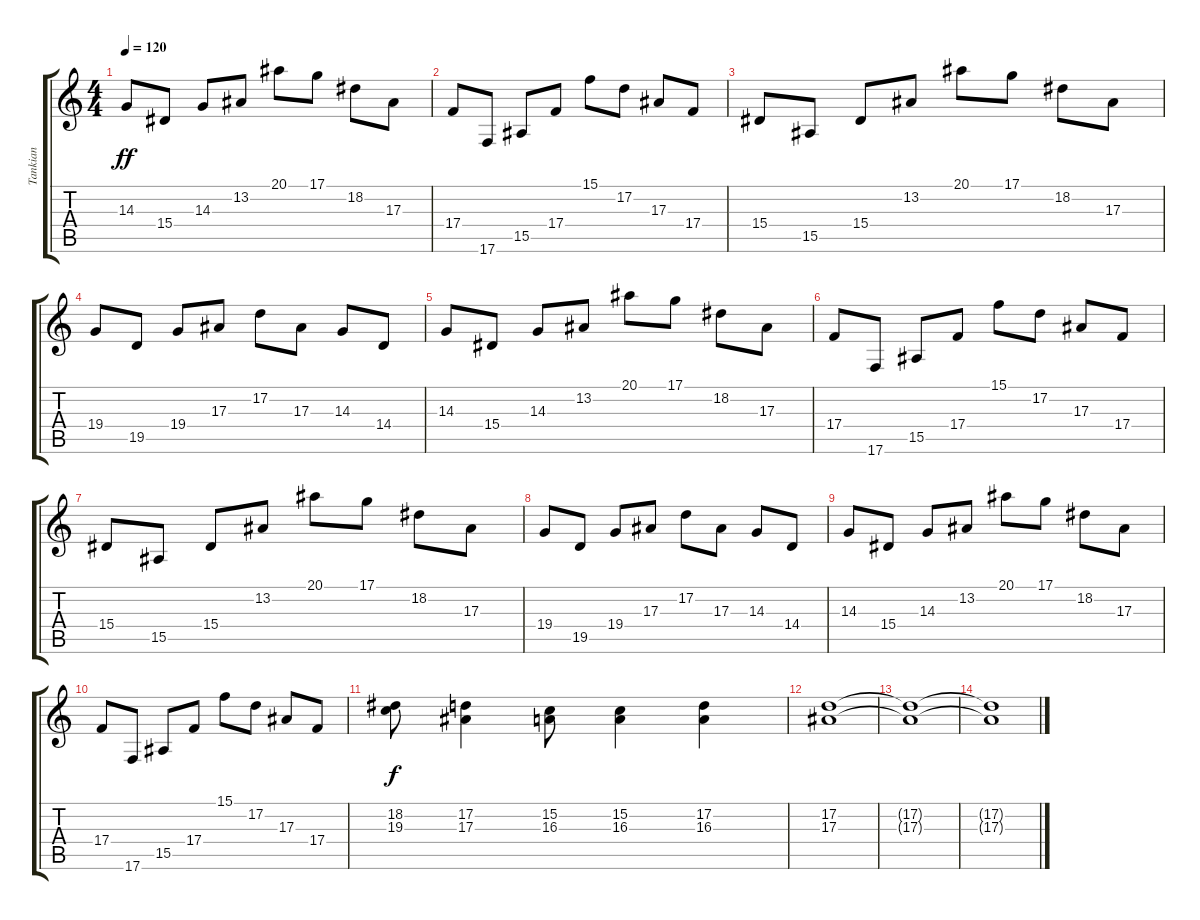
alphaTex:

\track ("Tankian" "Tankian") {instrument electricgrandpiano}
\staff {score tabs}
\tuning (D4 A3 F3 C3 G2 C2) {hide}
\ts (4 4)
\tempo 120
\clef g2
\ks c
14.3.8{dy ff} 15.4.8 14.3.8 13.2.8 20.1.8 17.1.8 18.2.8 17.3.8 |
17.4.8 17.6.8 15.5.8 17.4.8 15.1.8 17.2.8 17.3.8 17.4.8 |
15.4.8 15.5.8 15.4.8 13.2.8 20.1.8 17.1.8 18.2.8 17.3.8 |
19.4.8 19.5.8 19.4.8 17.3.8 17.2.8 17.3.8 14.3.8 14.4.8 |
14.3.8 15.4.8 14.3.8 13.2.8 20.1.8 17.1.8 18.2.8 17.3.8 |
17.4.8 17.6.8 15.5.8 17.4.8 15.1.8 17.2.8 17.3.8 17.4.8 |
15.4.8 15.5.8 15.4.8 13.2.8 20.1.8 17.1.8 18.2.8 17.3.8 |
19.4.8 19.5.8 19.4.8 17.3.8 17.2.8 17.3.8 14.3.8 14.4.8 |
14.3.8 15.4.8 14.3.8 13.2.8 20.1.8 17.1.8 18.2.8 17.3.8 |
17.4.8 17.6.8 15.5.8 17.4.8 15.1.8 17.2.8 17.3.8 17.4.8 |
(18.2 19.3).8{dy f} (17.2 17.3).4 (15.2 16.3).8 (15.2 16.3).4 (17.2 16.3).4 |
(17.2 17.3).1 |
(17.2{t} 17.3{t}).1 |
(17.2{t} 17.3{t}).1
